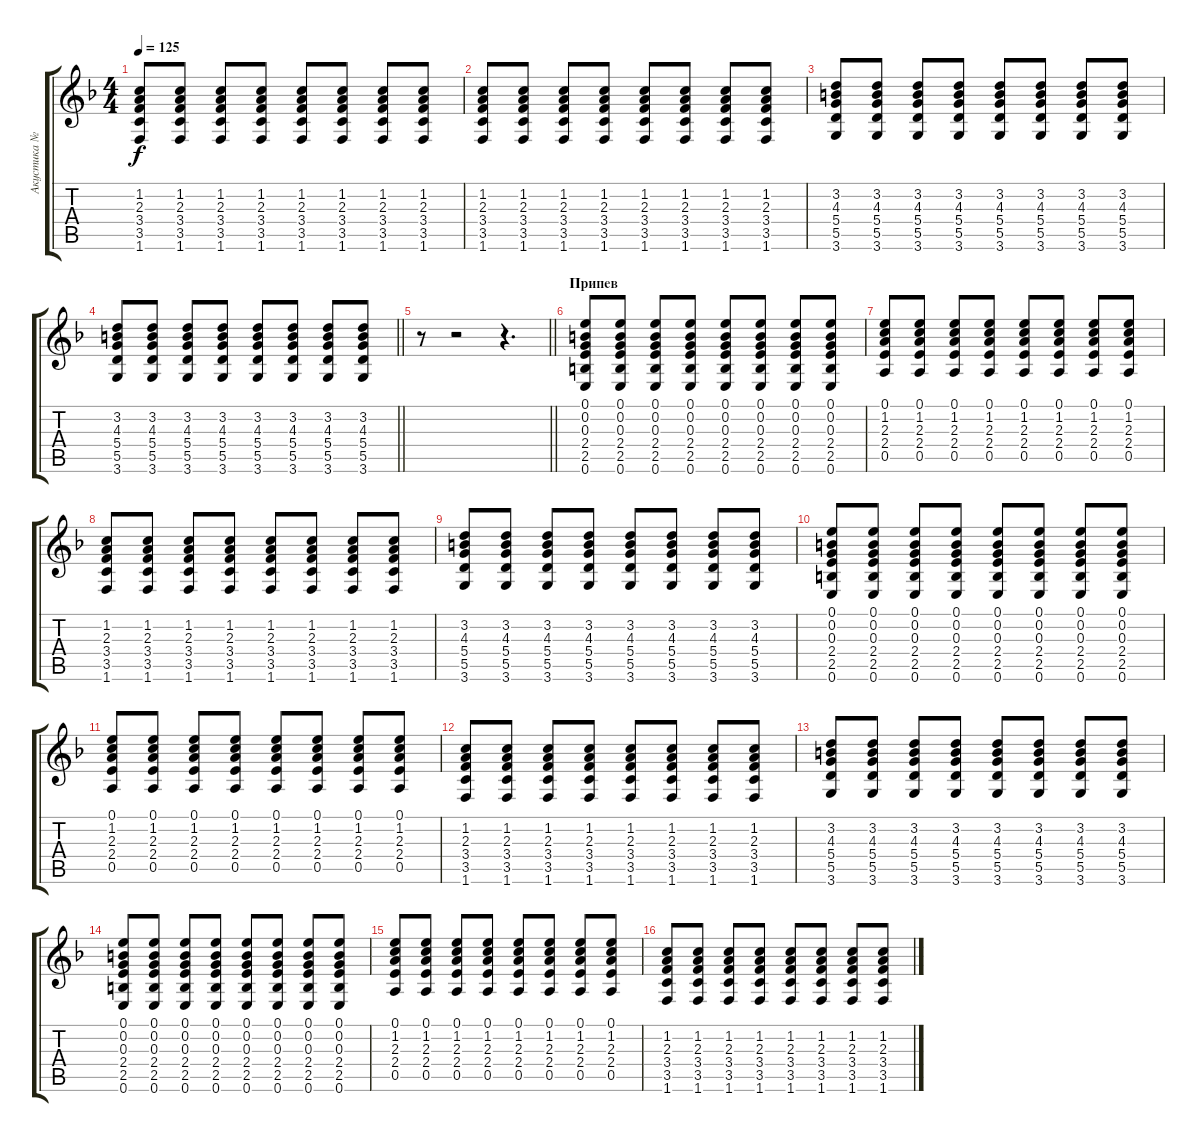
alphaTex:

\track ("Акустика №1" "Акустика №") {instrument acousticguitarsteel}
\staff {score tabs}
\tuning (E4 B3 G3 D3 A2 E2) {hide}
\ts (4 4)
\tempo 125
\clef g2
\ks f
(1.2 2.3 3.4 3.5 1.6).8{dy f} (1.2 2.3 3.4 3.5 1.6).8 (1.2 2.3 3.4 3.5 1.6).8 (1.2 2.3 3.4 3.5 1.6).8 (1.2 2.3 3.4 3.5 1.6).8 (1.2 2.3 3.4 3.5 1.6).8 (1.2 2.3 3.4 3.5 1.6).8 (1.2 2.3 3.4 3.5 1.6).8 |
(1.2 2.3 3.4 3.5 1.6).8 (1.2 2.3 3.4 3.5 1.6).8 (1.2 2.3 3.4 3.5 1.6).8 (1.2 2.3 3.4 3.5 1.6).8 (1.2 2.3 3.4 3.5 1.6).8 (1.2 2.3 3.4 3.5 1.6).8 (1.2 2.3 3.4 3.5 1.6).8 (1.2 2.3 3.4 3.5 1.6).8 |
(3.2 4.3 5.4 5.5 3.6).8 (3.2 4.3 5.4 5.5 3.6).8 (3.2 4.3 5.4 5.5 3.6).8 (3.2 4.3 5.4 5.5 3.6).8 (3.2 4.3 5.4 5.5 3.6).8 (3.2 4.3 5.4 5.5 3.6).8 (3.2 4.3 5.4 5.5 3.6).8 (3.2 4.3 5.4 5.5 3.6).8 |
\barLineRight lightlight
(3.2 4.3 5.4 5.5 3.6).8 (3.2 4.3 5.4 5.5 3.6).8 (3.2 4.3 5.4 5.5 3.6).8 (3.2 4.3 5.4 5.5 3.6).8 (3.2 4.3 5.4 5.5 3.6).8 (3.2 4.3 5.4 5.5 3.6).8 (3.2 4.3 5.4 5.5 3.6).8 (3.2 4.3 5.4 5.5 3.6).8 |
\section ("" "")
\barLineRight lightlight
r.8 r.2 r.4{d} |
\section ("" "Припев")
(0.1 0.2 0.3 2.4 2.5 0.6).8 (0.1 0.2 0.3 2.4 2.5 0.6).8 (0.1 0.2 0.3 2.4 2.5 0.6).8 (0.1 0.2 0.3 2.4 2.5 0.6).8 (0.1 0.2 0.3 2.4 2.5 0.6).8 (0.1 0.2 0.3 2.4 2.5 0.6).8 (0.1 0.2 0.3 2.4 2.5 0.6).8 (0.1 0.2 0.3 2.4 2.5 0.6).8 |
(0.1 1.2 2.3 2.4 0.5).8 (0.1 1.2 2.3 2.4 0.5).8 (0.1 1.2 2.3 2.4 0.5).8 (0.1 1.2 2.3 2.4 0.5).8 (0.1 1.2 2.3 2.4 0.5).8 (0.1 1.2 2.3 2.4 0.5).8 (0.1 1.2 2.3 2.4 0.5).8 (0.1 1.2 2.3 2.4 0.5).8 |
(1.2 2.3 3.4 3.5 1.6).8 (1.2 2.3 3.4 3.5 1.6).8 (1.2 2.3 3.4 3.5 1.6).8 (1.2 2.3 3.4 3.5 1.6).8 (1.2 2.3 3.4 3.5 1.6).8 (1.2 2.3 3.4 3.5 1.6).8 (1.2 2.3 3.4 3.5 1.6).8 (1.2 2.3 3.4 3.5 1.6).8 |
(3.2 4.3 5.4 5.5 3.6).8 (3.2 4.3 5.4 5.5 3.6).8 (3.2 4.3 5.4 5.5 3.6).8 (3.2 4.3 5.4 5.5 3.6).8 (3.2 4.3 5.4 5.5 3.6).8 (3.2 4.3 5.4 5.5 3.6).8 (3.2 4.3 5.4 5.5 3.6).8 (3.2 4.3 5.4 5.5 3.6).8 |
(0.1 0.2 0.3 2.4 2.5 0.6).8 (0.1 0.2 0.3 2.4 2.5 0.6).8 (0.1 0.2 0.3 2.4 2.5 0.6).8 (0.1 0.2 0.3 2.4 2.5 0.6).8 (0.1 0.2 0.3 2.4 2.5 0.6).8 (0.1 0.2 0.3 2.4 2.5 0.6).8 (0.1 0.2 0.3 2.4 2.5 0.6).8 (0.1 0.2 0.3 2.4 2.5 0.6).8 |
(0.1 1.2 2.3 2.4 0.5).8 (0.1 1.2 2.3 2.4 0.5).8 (0.1 1.2 2.3 2.4 0.5).8 (0.1 1.2 2.3 2.4 0.5).8 (0.1 1.2 2.3 2.4 0.5).8 (0.1 1.2 2.3 2.4 0.5).8 (0.1 1.2 2.3 2.4 0.5).8 (0.1 1.2 2.3 2.4 0.5).8 |
(1.2 2.3 3.4 3.5 1.6).8 (1.2 2.3 3.4 3.5 1.6).8 (1.2 2.3 3.4 3.5 1.6).8 (1.2 2.3 3.4 3.5 1.6).8 (1.2 2.3 3.4 3.5 1.6).8 (1.2 2.3 3.4 3.5 1.6).8 (1.2 2.3 3.4 3.5 1.6).8 (1.2 2.3 3.4 3.5 1.6).8 |
(3.2 4.3 5.4 5.5 3.6).8 (3.2 4.3 5.4 5.5 3.6).8 (3.2 4.3 5.4 5.5 3.6).8 (3.2 4.3 5.4 5.5 3.6).8 (3.2 4.3 5.4 5.5 3.6).8 (3.2 4.3 5.4 5.5 3.6).8 (3.2 4.3 5.4 5.5 3.6).8 (3.2 4.3 5.4 5.5 3.6).8 |
(0.1 0.2 0.3 2.4 2.5 0.6).8 (0.1 0.2 0.3 2.4 2.5 0.6).8 (0.1 0.2 0.3 2.4 2.5 0.6).8 (0.1 0.2 0.3 2.4 2.5 0.6).8 (0.1 0.2 0.3 2.4 2.5 0.6).8 (0.1 0.2 0.3 2.4 2.5 0.6).8 (0.1 0.2 0.3 2.4 2.5 0.6).8 (0.1 0.2 0.3 2.4 2.5 0.6).8 |
(0.1 1.2 2.3 2.4 0.5).8 (0.1 1.2 2.3 2.4 0.5).8 (0.1 1.2 2.3 2.4 0.5).8 (0.1 1.2 2.3 2.4 0.5).8 (0.1 1.2 2.3 2.4 0.5).8 (0.1 1.2 2.3 2.4 0.5).8 (0.1 1.2 2.3 2.4 0.5).8 (0.1 1.2 2.3 2.4 0.5).8 |
(1.2 2.3 3.4 3.5 1.6).8 (1.2 2.3 3.4 3.5 1.6).8 (1.2 2.3 3.4 3.5 1.6).8 (1.2 2.3 3.4 3.5 1.6).8 (1.2 2.3 3.4 3.5 1.6).8 (1.2 2.3 3.4 3.5 1.6).8 (1.2 2.3 3.4 3.5 1.6).8 (1.2 2.3 3.4 3.5 1.6).8
